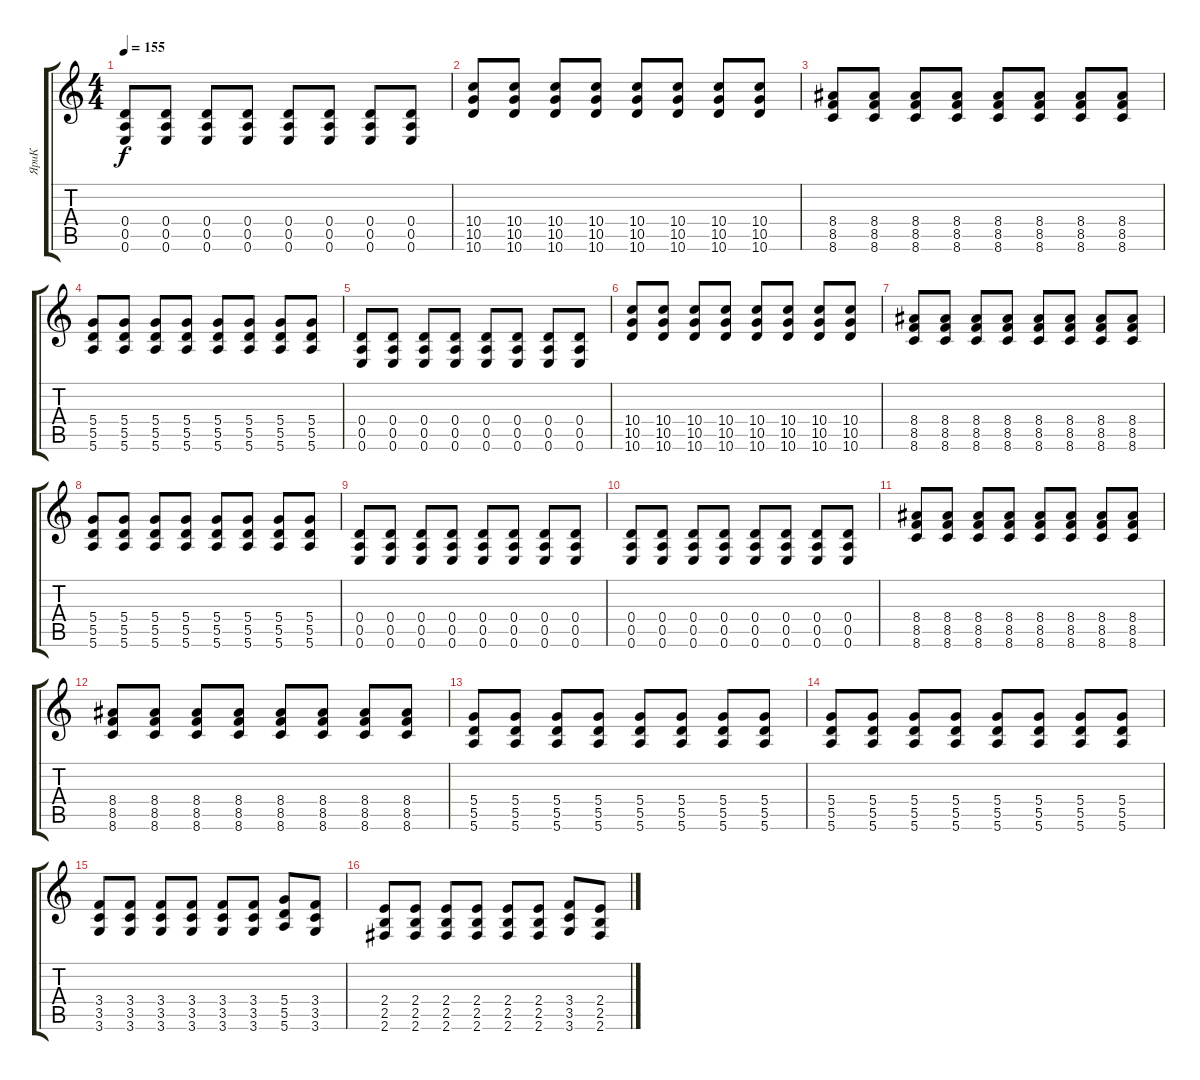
\track ("ЯриК" "ЯриК") {instrument distortionguitar}
\staff {score tabs}
\tuning (E4 B3 G3 D3 A2 E2) {hide}
\ts (4 4)
\tempo 155
\clef g2
\ks c
(0.4 0.5 0.6).8{dy f} (0.4 0.5 0.6).8 (0.4 0.5 0.6).8 (0.4 0.5 0.6).8 (0.4 0.5 0.6).8 (0.4 0.5 0.6).8 (0.4 0.5 0.6).8 (0.4 0.5 0.6).8 |
(10.4 10.5 10.6).8 (10.4 10.5 10.6).8 (10.4 10.5 10.6).8 (10.4 10.5 10.6).8 (10.4 10.5 10.6).8 (10.4 10.5 10.6).8 (10.4 10.5 10.6).8 (10.4 10.5 10.6).8 |
(8.4 8.5 8.6).8 (8.4 8.5 8.6).8 (8.4 8.5 8.6).8 (8.4 8.5 8.6).8 (8.4 8.5 8.6).8 (8.4 8.5 8.6).8 (8.4 8.5 8.6).8 (8.4 8.5 8.6).8 |
(5.4 5.5 5.6).8 (5.4 5.5 5.6).8 (5.4 5.5 5.6).8 (5.4 5.5 5.6).8 (5.4 5.5 5.6).8 (5.4 5.5 5.6).8 (5.4 5.5 5.6).8 (5.4 5.5 5.6).8 |
(0.4 0.5 0.6).8 (0.4 0.5 0.6).8 (0.4 0.5 0.6).8 (0.4 0.5 0.6).8 (0.4 0.5 0.6).8 (0.4 0.5 0.6).8 (0.4 0.5 0.6).8 (0.4 0.5 0.6).8 |
(10.4 10.5 10.6).8 (10.4 10.5 10.6).8 (10.4 10.5 10.6).8 (10.4 10.5 10.6).8 (10.4 10.5 10.6).8 (10.4 10.5 10.6).8 (10.4 10.5 10.6).8 (10.4 10.5 10.6).8 |
(8.4 8.5 8.6).8 (8.4 8.5 8.6).8 (8.4 8.5 8.6).8 (8.4 8.5 8.6).8 (8.4 8.5 8.6).8 (8.4 8.5 8.6).8 (8.4 8.5 8.6).8 (8.4 8.5 8.6).8 |
(5.4 5.5 5.6).8 (5.4 5.5 5.6).8 (5.4 5.5 5.6).8 (5.4 5.5 5.6).8 (5.4 5.5 5.6).8 (5.4 5.5 5.6).8 (5.4 5.5 5.6).8 (5.4 5.5 5.6).8 |
(0.4 0.5 0.6).8 (0.4 0.5 0.6).8 (0.4 0.5 0.6).8 (0.4 0.5 0.6).8 (0.4 0.5 0.6).8 (0.4 0.5 0.6).8 (0.4 0.5 0.6).8 (0.4 0.5 0.6).8 |
(0.4 0.5 0.6).8 (0.4 0.5 0.6).8 (0.4 0.5 0.6).8 (0.4 0.5 0.6).8 (0.4 0.5 0.6).8 (0.4 0.5 0.6).8 (0.4 0.5 0.6).8 (0.4 0.5 0.6).8 |
(8.4 8.5 8.6).8 (8.4 8.5 8.6).8 (8.4 8.5 8.6).8 (8.4 8.5 8.6).8 (8.4 8.5 8.6).8 (8.4 8.5 8.6).8 (8.4 8.5 8.6).8 (8.4 8.5 8.6).8 |
(8.4 8.5 8.6).8 (8.4 8.5 8.6).8 (8.4 8.5 8.6).8 (8.4 8.5 8.6).8 (8.4 8.5 8.6).8 (8.4 8.5 8.6).8 (8.4 8.5 8.6).8 (8.4 8.5 8.6).8 |
(5.4 5.5 5.6).8 (5.4 5.5 5.6).8 (5.4 5.5 5.6).8 (5.4 5.5 5.6).8 (5.4 5.5 5.6).8 (5.4 5.5 5.6).8 (5.4 5.5 5.6).8 (5.4 5.5 5.6).8 |
(5.4 5.5 5.6).8 (5.4 5.5 5.6).8 (5.4 5.5 5.6).8 (5.4 5.5 5.6).8 (5.4 5.5 5.6).8 (5.4 5.5 5.6).8 (5.4 5.5 5.6).8 (5.4 5.5 5.6).8 |
(3.4 3.5 3.6).8 (3.4 3.5 3.6).8 (3.4 3.5 3.6).8 (3.4 3.5 3.6).8 (3.4 3.5 3.6).8 (3.4 3.5 3.6).8 (5.4 5.5 5.6).8 (3.4 3.5 3.6).8 |
(2.4 2.5 2.6).8 (2.4 2.5 2.6).8 (2.4 2.5 2.6).8 (2.4 2.5 2.6).8 (2.4 2.5 2.6).8 (2.4 2.5 2.6).8 (3.4 3.5 3.6).8 (2.4 2.5 2.6).8
